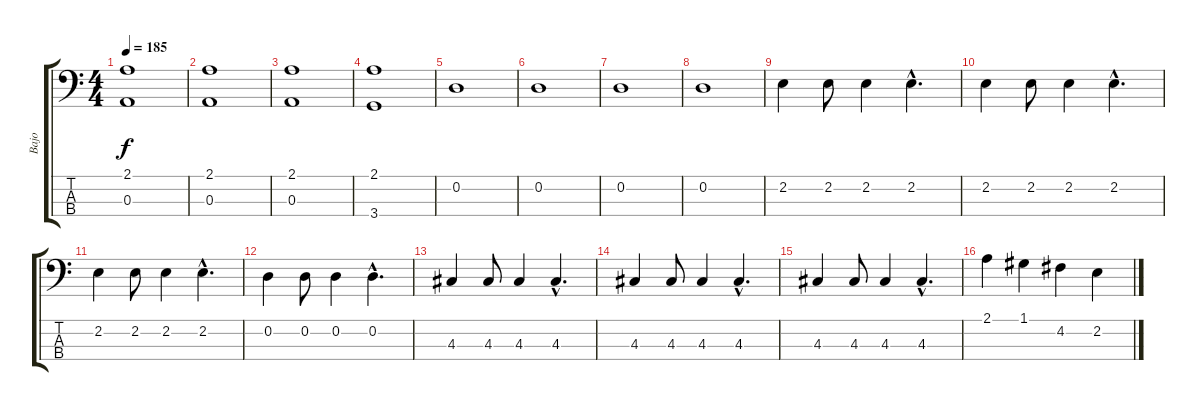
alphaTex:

\track ("Bajo" "Bajo") {instrument electricbasspick}
\staff {score tabs}
\tuning (G2 D2 A1 E1) {hide}
\ts (4 4)
\tempo 185
\clef f4
\ks c
(2.1 0.3).1{dy f} |
(2.1 0.3).1 |
(2.1 0.3).1 |
(2.1 3.4).1 |
0.2.1 |
0.2.1 |
0.2.1 |
0.2.1 |
2.2.4 2.2.8 2.2.4 2.2{hac}.4{d} |
2.2.4 2.2.8 2.2.4 2.2{hac}.4{d} |
2.2.4 2.2.8 2.2.4 2.2{hac}.4{d} |
0.2.4 0.2.8 0.2.4 0.2{hac}.4{d} |
4.3.4 4.3.8 4.3.4 4.3{hac}.4{d} |
4.3.4 4.3.8 4.3.4 4.3{hac}.4{d} |
4.3.4 4.3.8 4.3.4 4.3{hac}.4{d} |
2.1.4 1.1.4 4.2.4 2.2.4
